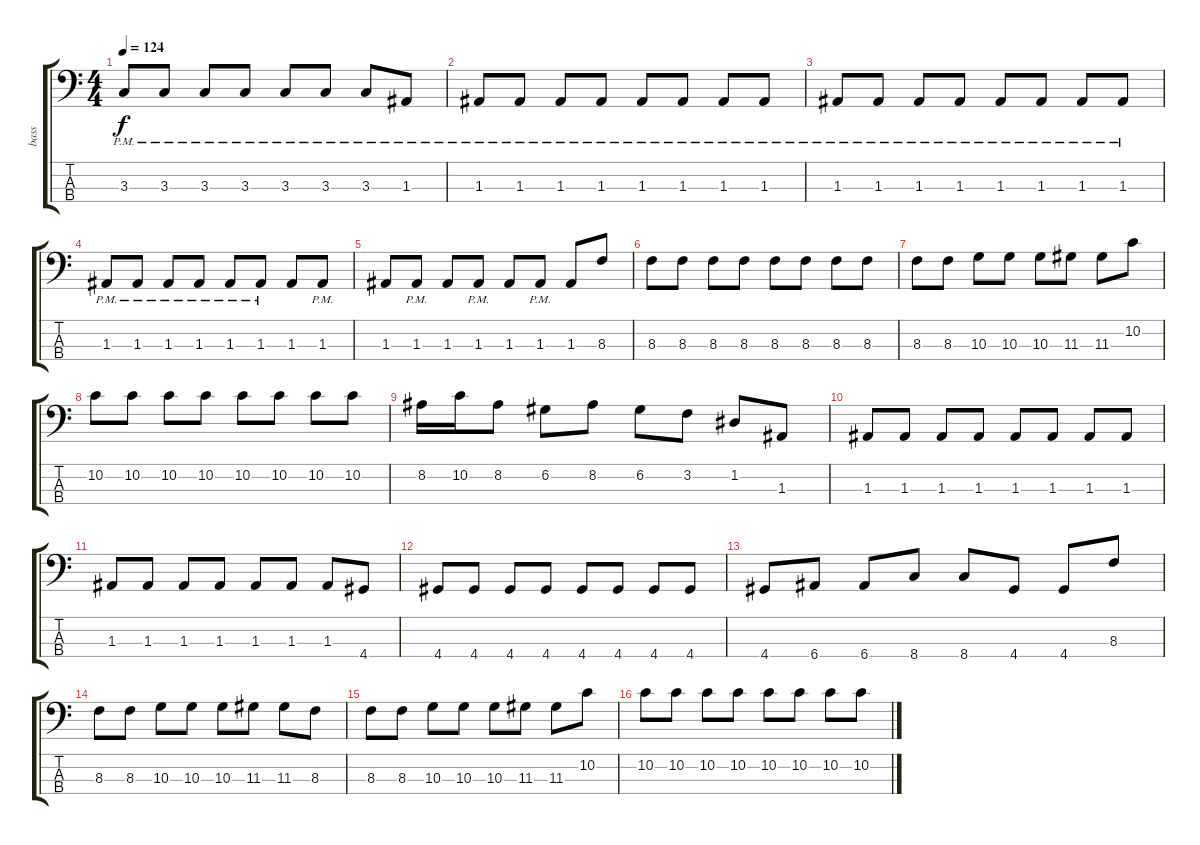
\track ("bass" "bass") {instrument electricbassfinger}
\staff {score tabs}
\tuning (G2 D2 A1 E1) {hide}
\ts (4 4)
\tempo 124
\clef f4
\ks c
3.3{pm}.8{dy f} 3.3{pm}.8 3.3{pm}.8 3.3{pm}.8 3.3{pm}.8 3.3{pm}.8 3.3{pm}.8 1.3{pm}.8 |
1.3{pm}.8 1.3{pm}.8 1.3{pm}.8 1.3{pm}.8 1.3{pm}.8 1.3{pm}.8 1.3{pm}.8 1.3{pm}.8 |
1.3{pm}.8 1.3{pm}.8 1.3{pm}.8 1.3{pm}.8 1.3{pm}.8 1.3{pm}.8 1.3{pm}.8 1.3{pm}.8 |
1.3{pm}.8 1.3{pm}.8 1.3{pm}.8 1.3{pm}.8 1.3{pm}.8 1.3{pm}.8 1.3.8 1.3{pm}.8 |
1.3.8 1.3{pm}.8 1.3.8 1.3{pm}.8 1.3.8 1.3{pm}.8 1.3.8 8.3.8 |
8.3.8 8.3.8 8.3.8 8.3.8 8.3.8 8.3.8 8.3.8 8.3.8 |
8.3.8 8.3.8 10.3.8 10.3.8 10.3.8 11.3.8 11.3.8 10.2.8 |
10.2.8 10.2.8 10.2.8 10.2.8 10.2.8 10.2.8 10.2.8 10.2.8 |
8.2.16 10.2.16 8.2.8 6.2.8 8.2.8 6.2.8 3.2.8 1.2.8 1.3.8 |
1.3.8 1.3.8 1.3.8 1.3.8 1.3.8 1.3.8 1.3.8 1.3.8 |
1.3.8 1.3.8 1.3.8 1.3.8 1.3.8 1.3.8 1.3.8 4.4.8 |
4.4.8 4.4.8 4.4.8 4.4.8 4.4.8 4.4.8 4.4.8 4.4.8 |
4.4.8 6.4.8 6.4.8 8.4.8 8.4.8 4.4.8 4.4.8 8.3.8 |
8.3.8 8.3.8 10.3.8 10.3.8 10.3.8 11.3.8 11.3.8 8.3.8 |
8.3.8 8.3.8 10.3.8 10.3.8 10.3.8 11.3.8 11.3.8 10.2.8 |
10.2.8 10.2.8 10.2.8 10.2.8 10.2.8 10.2.8 10.2.8 10.2.8
